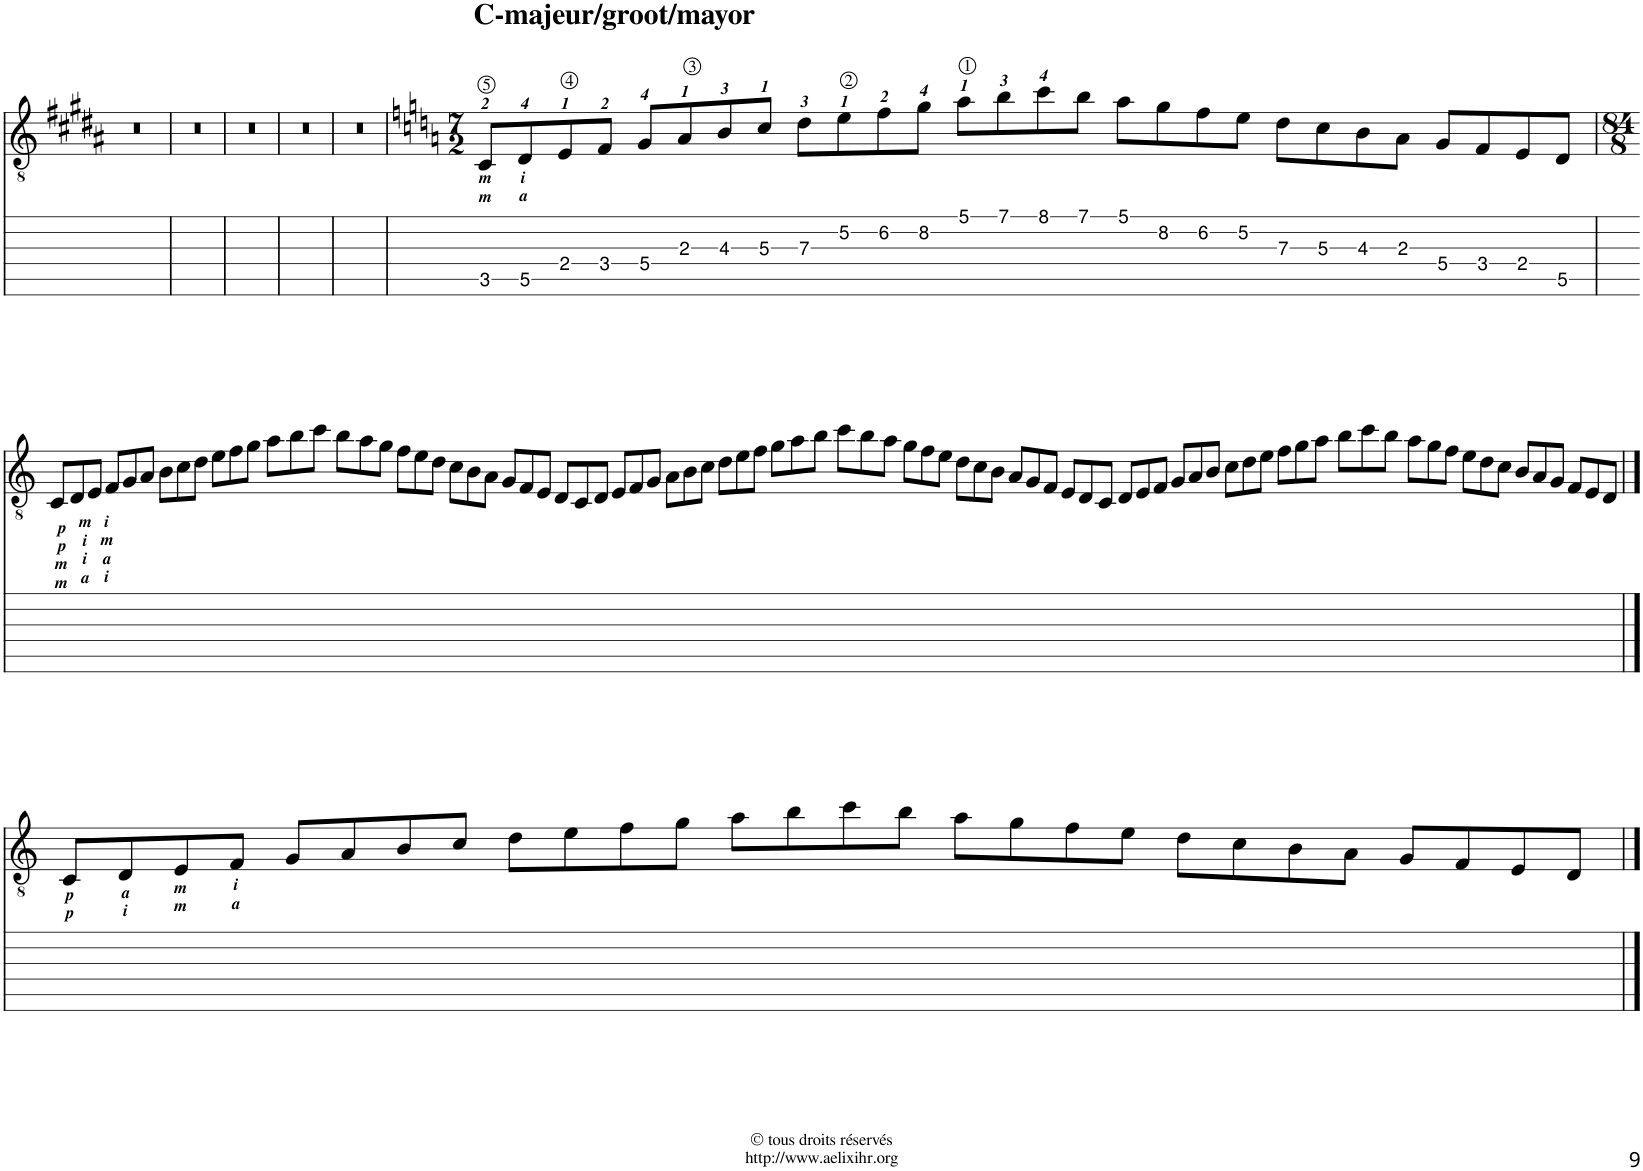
**kern	**kern
*part2	*part1
*staff2	*staff1
*I"gt	*I"gt
!!LO:PB:g=z
*	*clefGv2
*k[f#c#g#d#a#]	*k[f#c#g#d#a#]
*M42/1	*M42/1
=9	=9
1%42r	1%42r
=10	=10
1%42r	1%42r
=11	=11
1%42r	1%42r
=12	=12
1%42r	1%42r
=13	=13
1%42r	1%42r
=14	=14
*k[]	*k[]
*M7/2	*M7/2
!	!LO:TX:a:B:t=C-majeur/groot/mayor
8CL	8C/L
8D	8D/
8E	8E/
8F	8F/J
8G	8G/L
8A	8A/
8B	8B/
8cJ	8c/J
8dL	8d\L
8e	8e\
8f	8f\
8g	8g\J
8a	8a\L
8b	8b\
8cc	8cc\
8bJ	8b\J
8aL	8a\L
8g	8g\
8f	8f\
8e	8e\J
8d	8d\L
8c	8c\
8B	8B\
8A	8A\J
8G	8G/L
8F	8F/
8E	8E/
8DJ	8D/J
!!LO:LB:g=z
=15	=15
*M84/8	*M84/8
2%21r	8C</L
.	8D</
.	8E</J
.	8F/L
.	8G/
.	8A/J
.	8B\L
.	8c\
.	8d\J
.	8e\L
.	8f\
.	8g\J
.	8a\L
.	8b\
.	8cc\J
.	8b\L
.	8a\
.	8g\J
.	8f\L
.	8e\
.	8d\J
.	8c\L
.	8B\
.	8A\J
.	8G/L
.	8F/
.	8E/J
.	8D/L
.	8C/
.	8D/J
.	8E/L
.	8F/
.	8G/J
.	8A\L
.	8B\
.	8c\J
.	8d\L
.	8e\
.	8f\J
.	8g\L
.	8a\
.	8b\J
.	8cc\L
.	8b\
.	8a\J
.	8g\L
.	8f\
.	8e\J
.	8d\L
.	8c\
.	8B\J
.	8A/L
.	8G/
.	8F/J
.	8E/L
.	8D/
.	8C/J
.	8D/L
.	8E/
.	8F/J
.	8G/L
.	8A/
.	8B/J
.	8c\L
.	8d\
.	8e\J
.	8f\L
.	8g\
.	8a\J
.	8b\L
.	8cc\
.	8b\J
.	8a\L
.	8g\
.	8f\J
.	8e\L
.	8d\
.	8c\J
.	8B/L
.	8A/
.	8G/J
.	8F/L
.	8E/
.	8D/J
!!LO:LB:g=z
==16	==16
*M7/2	*M7/2
2%7r	8C/L
.	8D/
.	8E/
.	8F/J
.	8G/L
.	8A/
.	8B/
.	8c/J
.	8d\L
.	8e\
.	8f\
.	8g\J
.	8a\L
.	8b\
.	8cc\
.	8b\J
.	8a\L
.	8g\
.	8f\
.	8e\J
.	8d\L
.	8c\
.	8B\
.	8A\J
.	8G/L
.	8F/
.	8E/
.	8D/J
==	==
*-	*-
